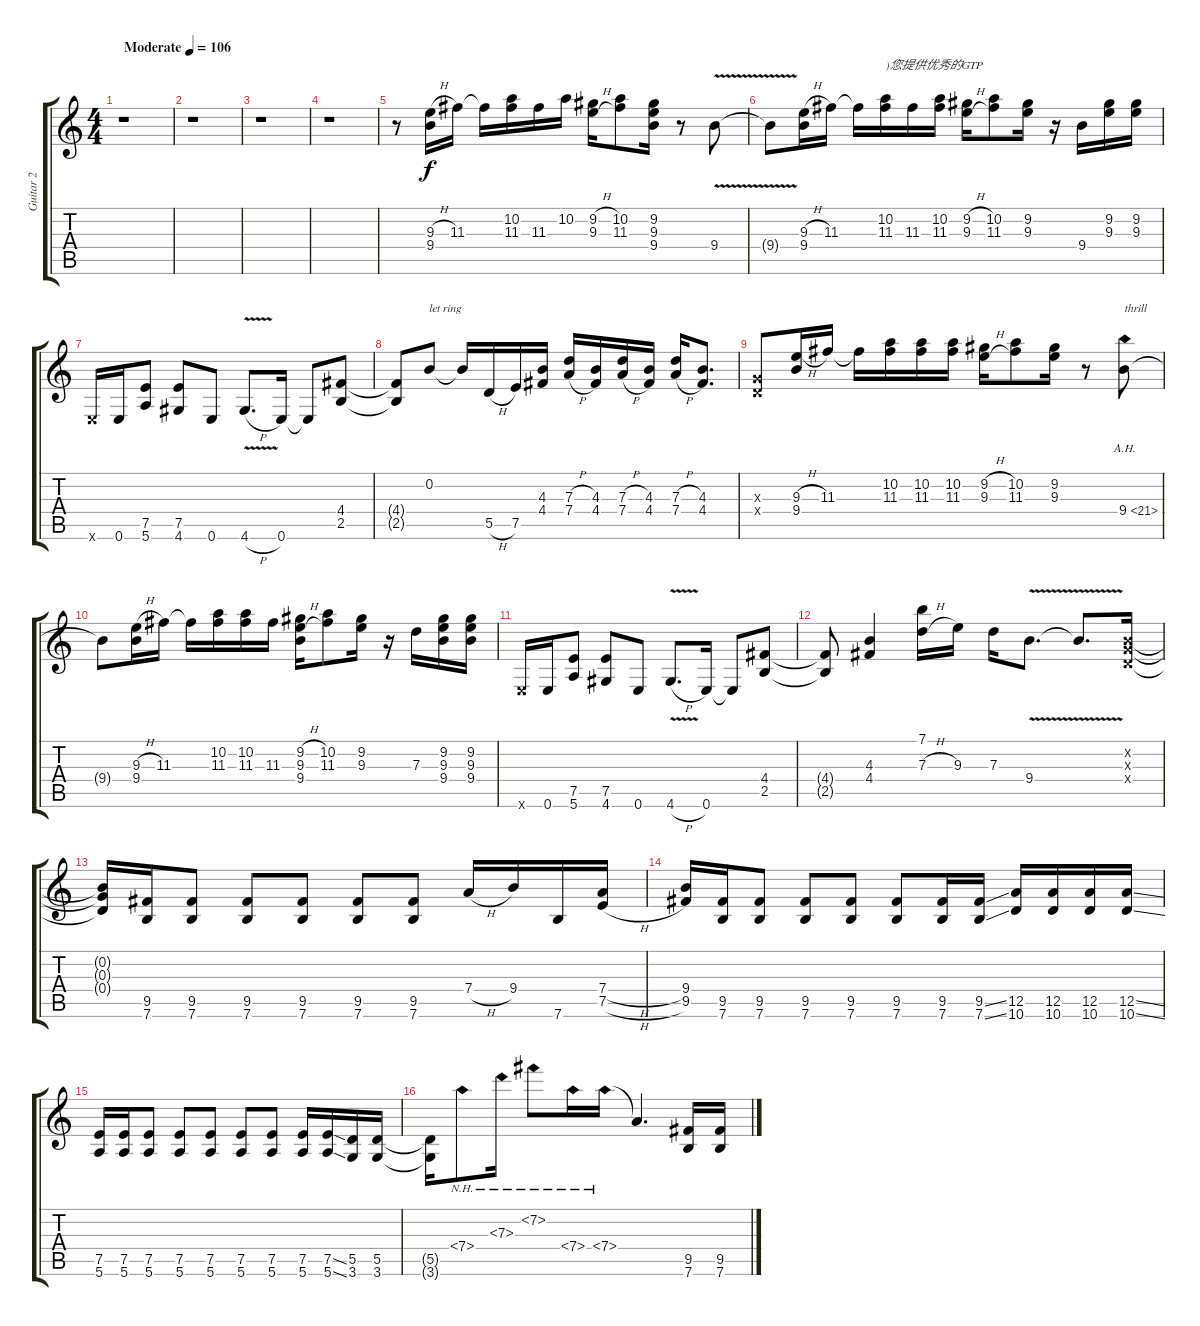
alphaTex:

\track ("Guitar 2" "Guitar 2") {instrument distortionguitar}
\staff {score tabs}
\tuning (E4 B3 G3 D3 A2 E2) {hide}
\ts (4 4)
\tempo (106 "Moderate")
\clef g2
\ks c
r.1{dy f instrument distortionguitar} |
r.1 |
r.1 |
r.1 |
r.8 (9.3{h} 9.4).16 11.3.16 11.3{t}.16 (10.2 11.3).16 11.3.16 10.2.16 (9.2{h} 9.3{h}).16 (10.2 11.3).8 (9.2 9.3 9.4).16 r.8 9.4{v}.8 |
9.4{t}.8 (9.3{h} 9.4).16 11.3.16 11.3{t}.16 (10.2 11.3).16{txt ")您提供优秀的GTP"} 11.3.16 (10.2 11.3).16 (9.2{h} 9.3{h}).16 (10.2 11.3).8 (9.2 9.3).16 r.16 9.4.16 (9.2 9.3).16 (9.2 9.3).16 |
0.6{x}.16 0.6.16 (7.5 5.6).8 (7.5 4.6).8 0.6.8 4.6{v h}.8{d} 0.6.16 0.6{t}.8 (4.4 2.5).8 |
(4.4{t} 2.5{t}).8 0.2.8{txt "let ring"} 0.2{t}.16 5.5{h}.16 7.5.16 (4.3 4.4).16 (7.3{h} 7.4{h}).16 (4.3 4.4).16 (7.3{h} 7.4{h}).16 (4.3 4.4).16 (7.3{h} 7.4{h}).16 (4.3 4.4).8{d} |
(0.3{x} 0.4{x}).8 (9.3{h} 9.4).16 11.3.16 11.3{t}.16 (10.2 11.3).16 (10.2 11.3).16 (10.2 11.3).16 (9.2{h} 9.3{h}).16 (10.2 11.3).8 (9.2 9.3).16 r.8 9.4{ah 12}.8{txt "thrill"} |
9.4{t}.8 (9.3{h} 9.4).16 11.3.16 11.3{t}.16 (10.2 11.3).16 (10.2 11.3).16 11.3.16 (9.2{h} 9.3{h} 9.4).16 (10.2 11.3).8 (9.2 9.3).16 r.16 7.3.16 (9.2 9.3 9.4).16 (9.2 9.3 9.4).16 |
0.6{x}.16 0.6.16 (7.5 5.6).8 (7.5 4.6).8 0.6.8 4.6{v h}.8{d} 0.6.16 0.6{t}.8 (4.4 2.5).8 |
(4.4{t} 2.5{t}).8 (4.3 4.4).4 (7.1 7.3{h}).16 9.3.16 7.3.16 9.4{v}.8{d} 9.4{t}.8{d} (0.2{x} 0.3{x} 0.4{x}).16 |
(0.2{t} 0.3{t} 0.4{t}).16 (9.5 7.6).16 (9.5 7.6).8 (9.5 7.6).8 (9.5 7.6).8 (9.5 7.6).8 (9.5 7.6).8 7.4{h}.16 9.4.16 7.6.16 (7.4{h} 7.5{h}).16 |
(9.4 9.5).16 (9.5 7.6).16 (9.5 7.6).8 (9.5 7.6).8 (9.5 7.6).8 (9.5 7.6).8 (9.5 7.6).16 (9.5{ss} 7.6{ss}).16 (12.5 10.6).16 (12.5 10.6).16 (12.5 10.6).16 (12.5{ss} 10.6{ss}).16 |
(7.5 5.6).16 (7.5 5.6).16 (7.5 5.6).8 (7.5 5.6).8 (7.5 5.6).8 (7.5 5.6).8 (7.5 5.6).8 (7.5 5.6).16 (7.5{ss} 5.6{ss}).16 (5.5 3.6).16 (5.5 3.6).16 |
(5.5{t} 3.6{t}).16 7.4{nh}.8 7.3{nh}.16 7.2{nh}.8 7.4{nh}.16 7.4{nh}.16 7.4{t}.4{d} (9.5 7.6).16 (9.5 7.6).16
